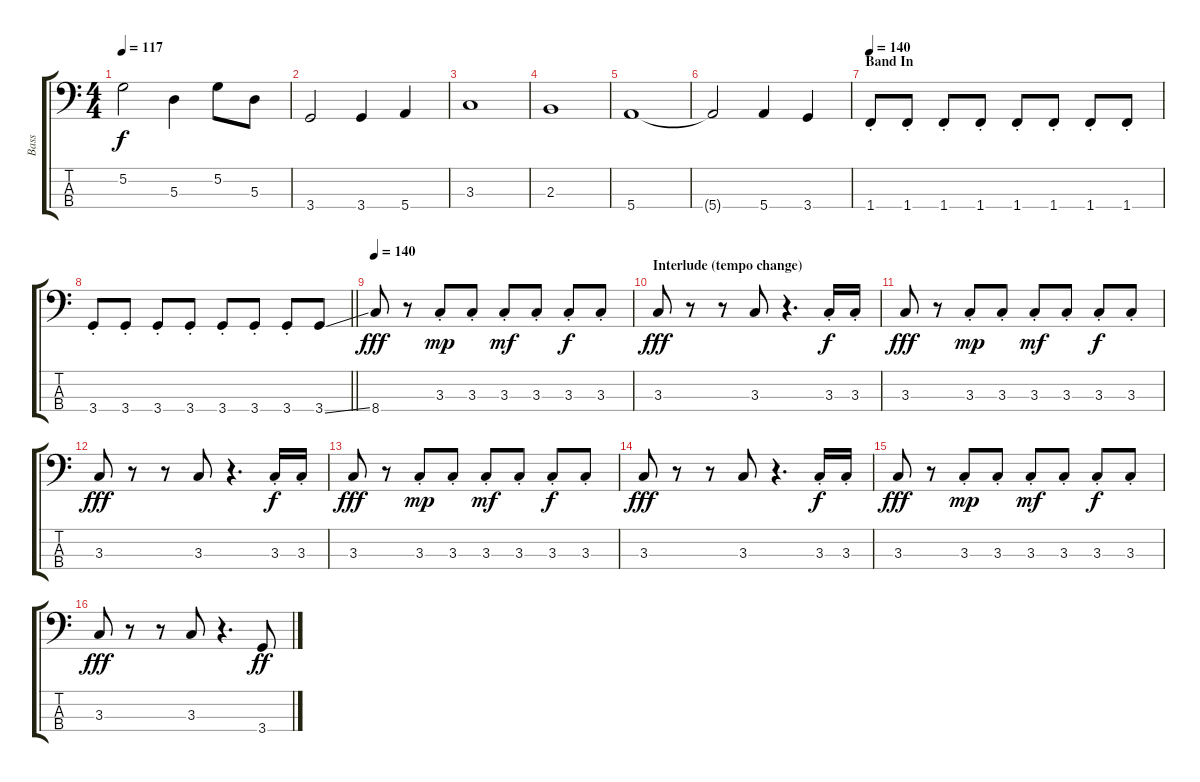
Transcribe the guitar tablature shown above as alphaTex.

\track ("Bass" "Bass") {instrument electricbassfinger}
\staff {score tabs}
\tuning (G2 D2 A1 E1) {hide}
\ts (4 4)
\tempo 117
\clef f4
\ks c
5.2.2{dy f} 5.3.4 5.2.8 5.3.8 |
3.4.2 3.4.4 5.4.4 |
3.3.1 |
2.3.1 |
5.4.1 |
5.4{t}.2 5.4.4 3.4.4 |
\section ("" "Band In")
\tempo 140
1.4{st}.8 1.4{st}.8 1.4{st}.8 1.4{st}.8 1.4{st}.8 1.4{st}.8 1.4{st}.8 1.4{st}.8 |
\barLineRight lightlight
3.4{st}.8 3.4{st}.8 3.4{st}.8 3.4{st}.8 3.4{st}.8 3.4{st}.8 3.4{st}.8 3.4{ss}.8 |
\tempo 140
8.4.8{dy fff} r.8 3.3{st}.8{dy mp} 3.3{st}.8 3.3{st}.8{dy mf} 3.3{st}.8 3.3{st}.8{dy f} 3.3{st}.8 |
\section ("" "Interlude (tempo change)")
3.3.8{dy fff} r.8 r.8 3.3.8 r.4{d} 3.3{st}.16{dy f} 3.3{st}.16 |
3.3.8{dy fff} r.8 3.3{st}.8{dy mp} 3.3{st}.8 3.3{st}.8{dy mf} 3.3{st}.8 3.3{st}.8{dy f} 3.3{st}.8 |
3.3.8{dy fff} r.8 r.8 3.3.8 r.4{d} 3.3{st}.16{dy f} 3.3{st}.16 |
3.3.8{dy fff} r.8 3.3{st}.8{dy mp} 3.3{st}.8 3.3{st}.8{dy mf} 3.3{st}.8 3.3{st}.8{dy f} 3.3{st}.8 |
3.3.8{dy fff} r.8 r.8 3.3.8 r.4{d} 3.3{st}.16{dy f} 3.3{st}.16 |
3.3.8{dy fff} r.8 3.3{st}.8{dy mp} 3.3{st}.8 3.3{st}.8{dy mf} 3.3{st}.8 3.3{st}.8{dy f} 3.3{st}.8 |
3.3.8{dy fff} r.8 r.8 3.3.8 r.4{d} 3.4.8{dy ff}
